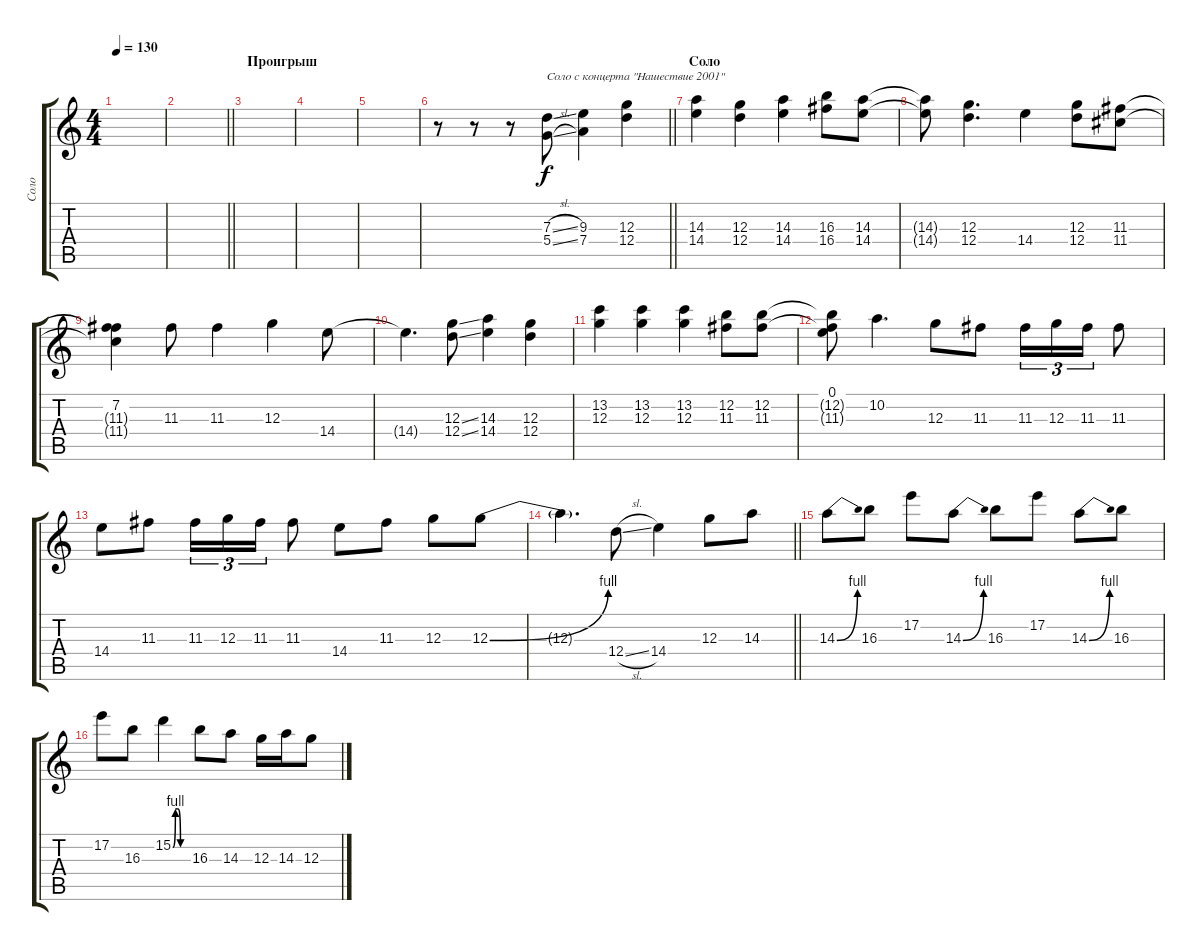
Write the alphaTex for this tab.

\track ("Соло" "Соло") {instrument overdrivenguitar}
\staff {score tabs}
\tuning (E4 B3 G3 D3 A2 E2) {hide}
\ts (4 4)
\tempo 130
\clef g2
\ks c
|
\barLineRight lightlight
|
\section ("" "Проигрыш")
|
|
|
\barLineRight lightlight
r.8 r.8 r.8 (7.3{sl} 5.4{sl}).8{txt "Соло с концерта \"Нашествие 2001\"" volume 16} (9.3 7.4).4 (12.3 12.4).4 |
\section ("" "Соло")
(14.3 14.4).4 (12.3 12.4).4 (14.3 14.4).4 (16.3 16.4).8 (14.3 14.4).8 |
(14.3{t} 14.4{t}).8 (12.3 12.4).4{d} 14.4.4 (12.3 12.4).8 (11.3 11.4).8 |
(7.2 11.3{t} 11.4{t}).4 11.3.8 11.3.4 12.3.4 14.4.8 |
14.4{t}.4{d} (12.3{ss} 12.4{ss}).8 (14.3 14.4).4 (12.3 12.4).4 |
(13.2 12.3).4 (13.2 12.3).4 (13.2 12.3).4 (12.2 11.3).8 (12.2 11.3).8 |
(0.1 12.2{t} 11.3{t}).8 10.2.4{d} 12.3.8 11.3.8 11.3.16{tu (3 2)} 12.3.16{tu (3 2)} 11.3.16{tu (3 2)} 11.3.8 |
14.4.8 11.3.8 11.3.16{tu (3 2)} 12.3.16{tu (3 2)} 11.3.16{tu (3 2)} 11.3.8 14.4.8 11.3.8 12.3.8 12.3{be (bend 0 0 60 4)}.8 |
\barLineRight lightlight
12.3{t}.4{d} 12.4{sl}.8 14.4.4 12.3.8 14.3.8 |
14.3{be (bend 0 0 60 4)}.8 16.3.8 17.2.8 14.3{be (bend 0 0 60 4)}.8 16.3.8 17.2.8 14.3{be (bend 0 0 60 4)}.8 16.3.8 |
17.2.8 16.3.8 15.2{be (custom 0 0 10 4 20 4 30 0 60 0)}.4 16.3.8 14.3.8 12.3.16 14.3.16 12.3.8
